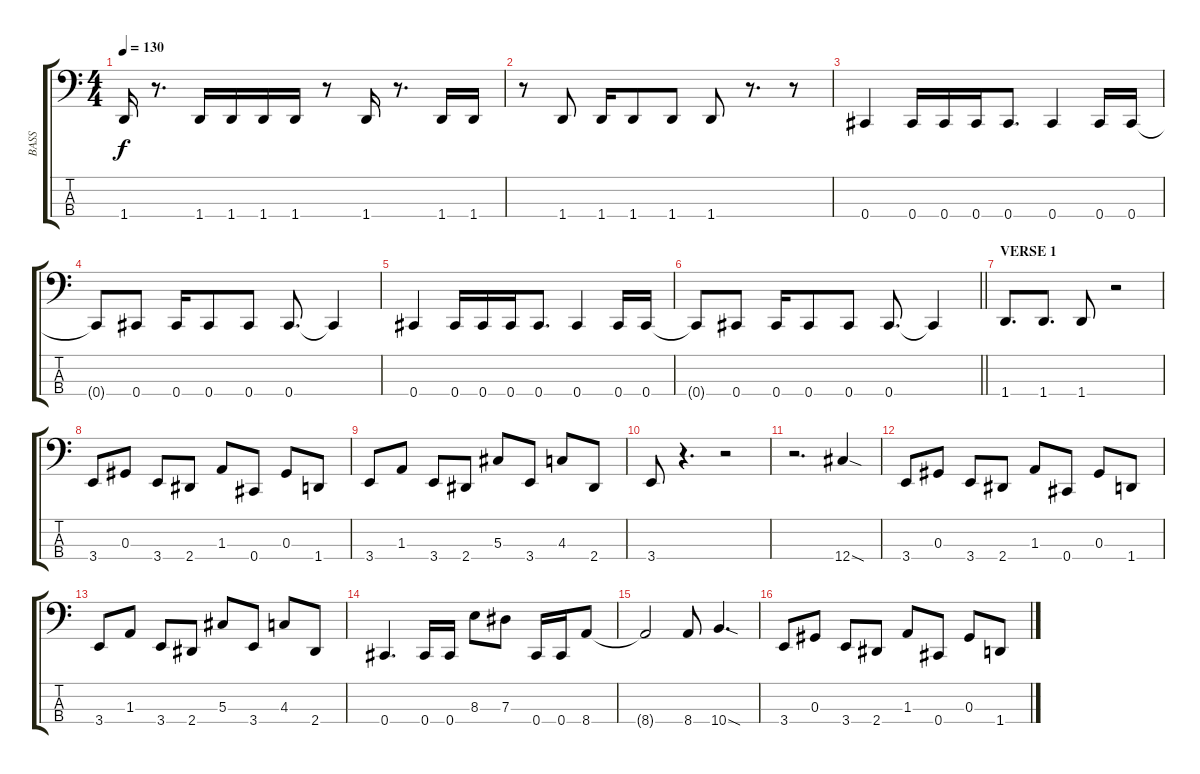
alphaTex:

\track ("BASS" "BASS") {instrument electricbasspick}
\staff {score tabs}
\tuning (Gb2 Db2 Ab1 Db1) {hide}
\ts (4 4)
\tempo 130
\clef f4
\ks c
1.4.16{dy f} r.8{d} 1.4.16 1.4.16 1.4.16 1.4.16 r.8 1.4.16 r.8{d} 1.4.16 1.4.16 |
r.8 1.4.8 1.4.16 1.4.8 1.4.8 1.4.8 r.8{d} r.8 |
0.4.4 0.4.16 0.4.16 0.4.16 0.4.8{d} 0.4.4 0.4.16 0.4.16 |
0.4{t}.8 0.4.8 0.4.16 0.4.8 0.4.8 0.4.8{d} 0.4{t}.4 |
0.4.4 0.4.16 0.4.16 0.4.16 0.4.8{d} 0.4.4 0.4.16 0.4.16 |
\barLineRight lightlight
0.4{t}.8 0.4.8 0.4.16 0.4.8 0.4.8 0.4.8{d} 0.4{t}.4 |
\section ("" "VERSE 1")
1.4.8{d} 1.4.8{d} 1.4.8 r.2 |
3.4.8 0.3.8 3.4.8 2.4.8 1.3.8 0.4.8 0.3.8 1.4.8 |
3.4.8 1.3.8 3.4.8 2.4.8 5.3.8 3.4.8 4.3.8 2.4.8 |
3.4.8 r.4{d} r.2 |
r.2{d} 12.4{sod}.4 |
3.4.8 0.3.8 3.4.8 2.4.8 1.3.8 0.4.8 0.3.8 1.4.8 |
3.4.8 1.3.8 3.4.8 2.4.8 5.3.8 3.4.8 4.3.8 2.4.8 |
0.4.4{d} 0.4.16 0.4.16 8.3.8 7.3.8 0.4.16 0.4.16 8.4.8 |
8.4{t}.2 8.4.8 10.4{sod}.4{d} |
3.4.8 0.3.8 3.4.8 2.4.8 1.3.8 0.4.8 0.3.8 1.4.8
